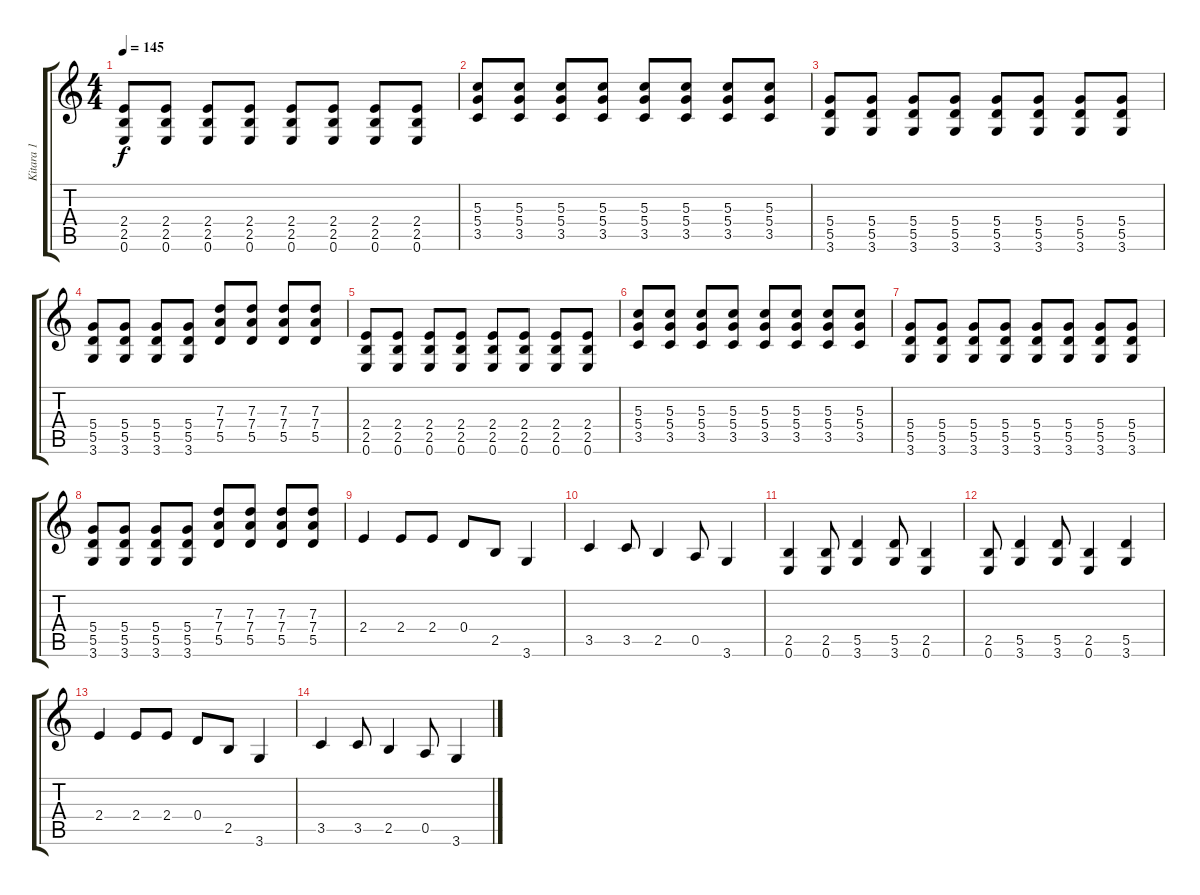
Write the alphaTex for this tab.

\track ("Kitara 1" "Kitara 1") {instrument overdrivenguitar}
\staff {score tabs}
\tuning (E4 B3 G3 D3 A2 E2) {hide}
\ts (4 4)
\tempo 145
\clef g2
\ks c
(2.4 2.5 0.6).8{dy f} (2.4 2.5 0.6).8 (2.4 2.5 0.6).8 (2.4 2.5 0.6).8 (2.4 2.5 0.6).8 (2.4 2.5 0.6).8 (2.4 2.5 0.6).8 (2.4 2.5 0.6).8 |
(5.3 5.4 3.5).8 (5.3 5.4 3.5).8 (5.3 5.4 3.5).8 (5.3 5.4 3.5).8 (5.3 5.4 3.5).8 (5.3 5.4 3.5).8 (5.3 5.4 3.5).8 (5.3 5.4 3.5).8 |
(5.4 5.5 3.6).8 (5.4 5.5 3.6).8 (5.4 5.5 3.6).8 (5.4 5.5 3.6).8 (5.4 5.5 3.6).8 (5.4 5.5 3.6).8 (5.4 5.5 3.6).8 (5.4 5.5 3.6).8 |
(5.4 5.5 3.6).8 (5.4 5.5 3.6).8 (5.4 5.5 3.6).8 (5.4 5.5 3.6).8 (7.3 7.4 5.5).8 (7.3 7.4 5.5).8 (7.3 7.4 5.5).8 (7.3 7.4 5.5).8 |
(2.4 2.5 0.6).8 (2.4 2.5 0.6).8 (2.4 2.5 0.6).8 (2.4 2.5 0.6).8 (2.4 2.5 0.6).8 (2.4 2.5 0.6).8 (2.4 2.5 0.6).8 (2.4 2.5 0.6).8 |
(5.3 5.4 3.5).8 (5.3 5.4 3.5).8 (5.3 5.4 3.5).8 (5.3 5.4 3.5).8 (5.3 5.4 3.5).8 (5.3 5.4 3.5).8 (5.3 5.4 3.5).8 (5.3 5.4 3.5).8 |
(5.4 5.5 3.6).8 (5.4 5.5 3.6).8 (5.4 5.5 3.6).8 (5.4 5.5 3.6).8 (5.4 5.5 3.6).8 (5.4 5.5 3.6).8 (5.4 5.5 3.6).8 (5.4 5.5 3.6).8 |
(5.4 5.5 3.6).8 (5.4 5.5 3.6).8 (5.4 5.5 3.6).8 (5.4 5.5 3.6).8 (7.3 7.4 5.5).8 (7.3 7.4 5.5).8 (7.3 7.4 5.5).8 (7.3 7.4 5.5).8 |
2.4.4 2.4.8 2.4.8 0.4.8 2.5.8 3.6.4 |
3.5.4 3.5.8 2.5.4 0.5.8 3.6.4 |
(2.5 0.6).4 (2.5 0.6).8 (5.5 3.6).4 (5.5 3.6).8 (2.5 0.6).4 |
(2.5 0.6).8 (5.5 3.6).4 (5.5 3.6).8 (2.5 0.6).4 (5.5 3.6).4 |
2.4.4 2.4.8 2.4.8 0.4.8 2.5.8 3.6.4 |
3.5.4 3.5.8 2.5.4 0.5.8 3.6.4
